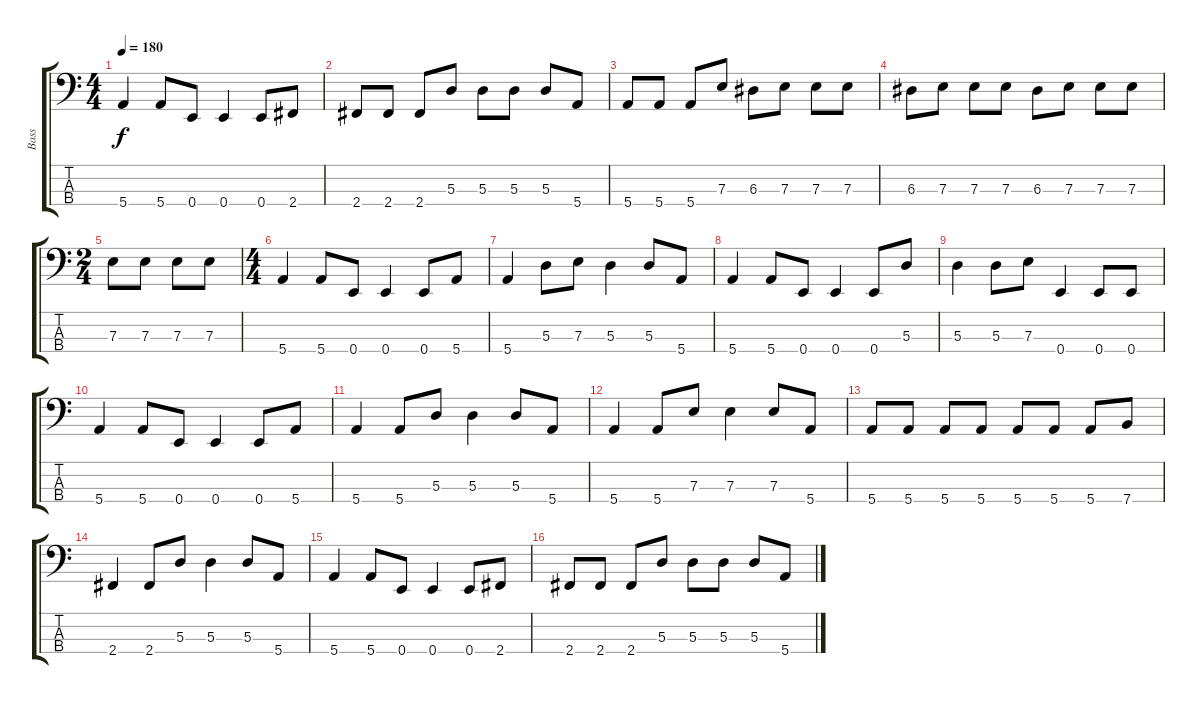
\track ("Bass" "Bass") {instrument electricbasspick}
\staff {score tabs}
\tuning (G2 D2 A1 E1) {hide}
\ts (4 4)
\tempo 180
\clef f4
\ks c
5.4.4{dy f} 5.4.8 0.4.8 0.4.4 0.4.8 2.4.8 |
2.4.8 2.4.8 2.4.8 5.3.8 5.3.8 5.3.8 5.3.8 5.4.8 |
5.4.8 5.4.8 5.4.8 7.3.8 6.3.8 7.3.8 7.3.8 7.3.8 |
6.3.8 7.3.8 7.3.8 7.3.8 6.3.8 7.3.8 7.3.8 7.3.8 |
\ts (2 4)
7.3.8 7.3.8 7.3.8 7.3.8 |
\ts (4 4)
5.4.4 5.4.8 0.4.8 0.4.4 0.4.8 5.4.8 |
5.4.4 5.3.8 7.3.8 5.3.4 5.3.8 5.4.8 |
5.4.4 5.4.8 0.4.8 0.4.4 0.4.8 5.3.8 |
5.3.4 5.3.8 7.3.8 0.4.4 0.4.8 0.4.8 |
5.4.4 5.4.8 0.4.8 0.4.4 0.4.8 5.4.8 |
5.4.4 5.4.8 5.3.8 5.3.4 5.3.8 5.4.8 |
5.4.4 5.4.8 7.3.8 7.3.4 7.3.8 5.4.8 |
5.4.8 5.4.8 5.4.8 5.4.8 5.4.8 5.4.8 5.4.8 7.4.8 |
2.4.4 2.4.8 5.3.8 5.3.4 5.3.8 5.4.8 |
5.4.4 5.4.8 0.4.8 0.4.4 0.4.8 2.4.8 |
2.4.8 2.4.8 2.4.8 5.3.8 5.3.8 5.3.8 5.3.8 5.4.8
